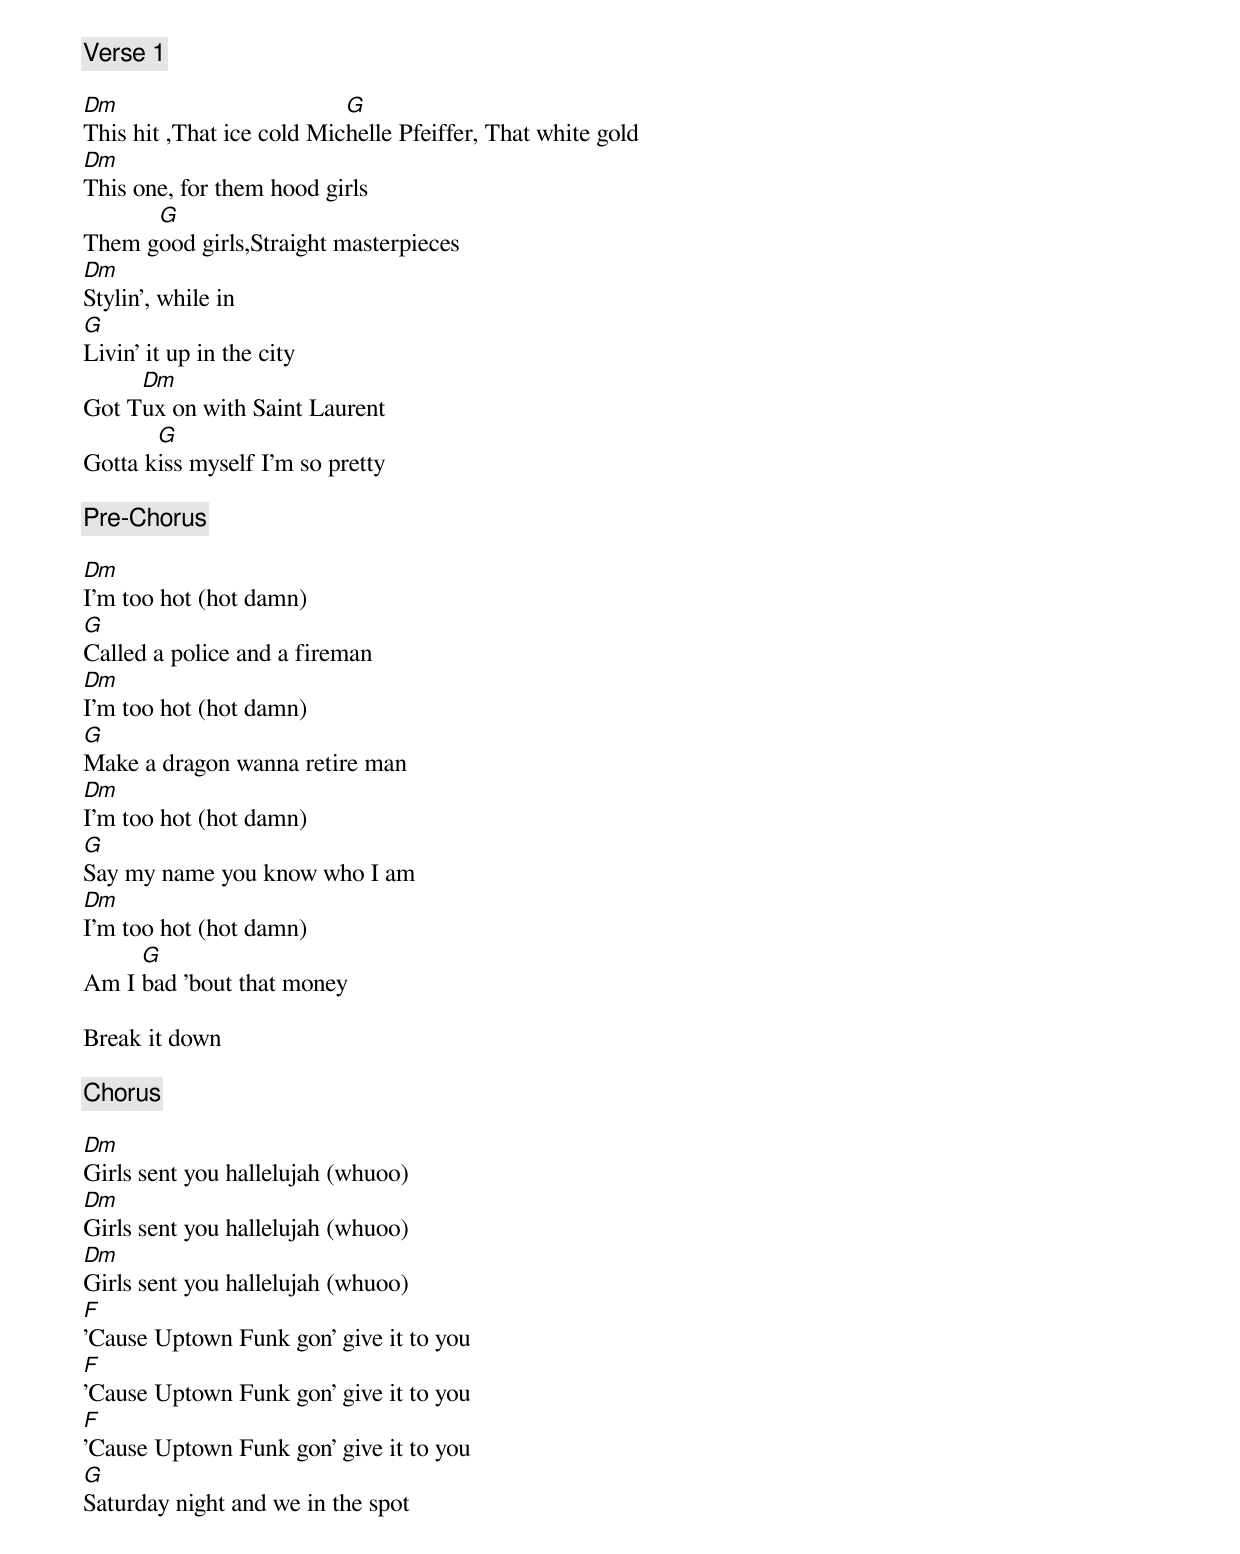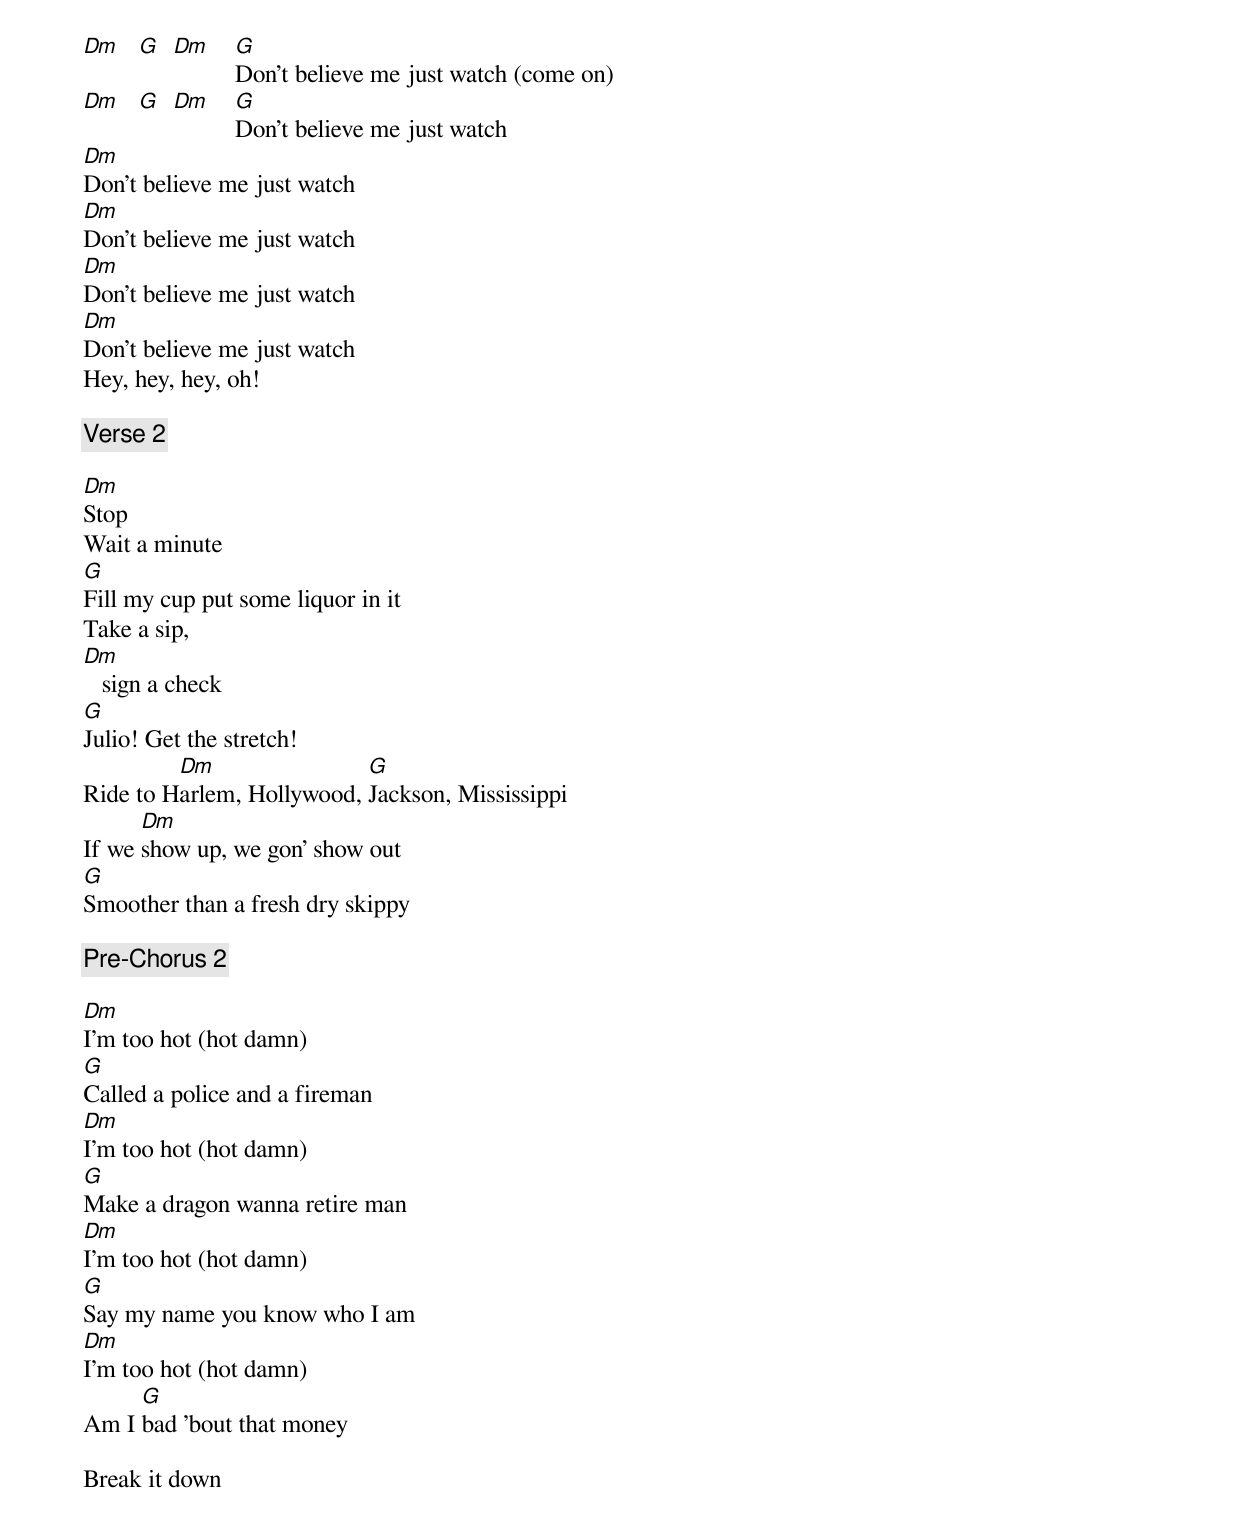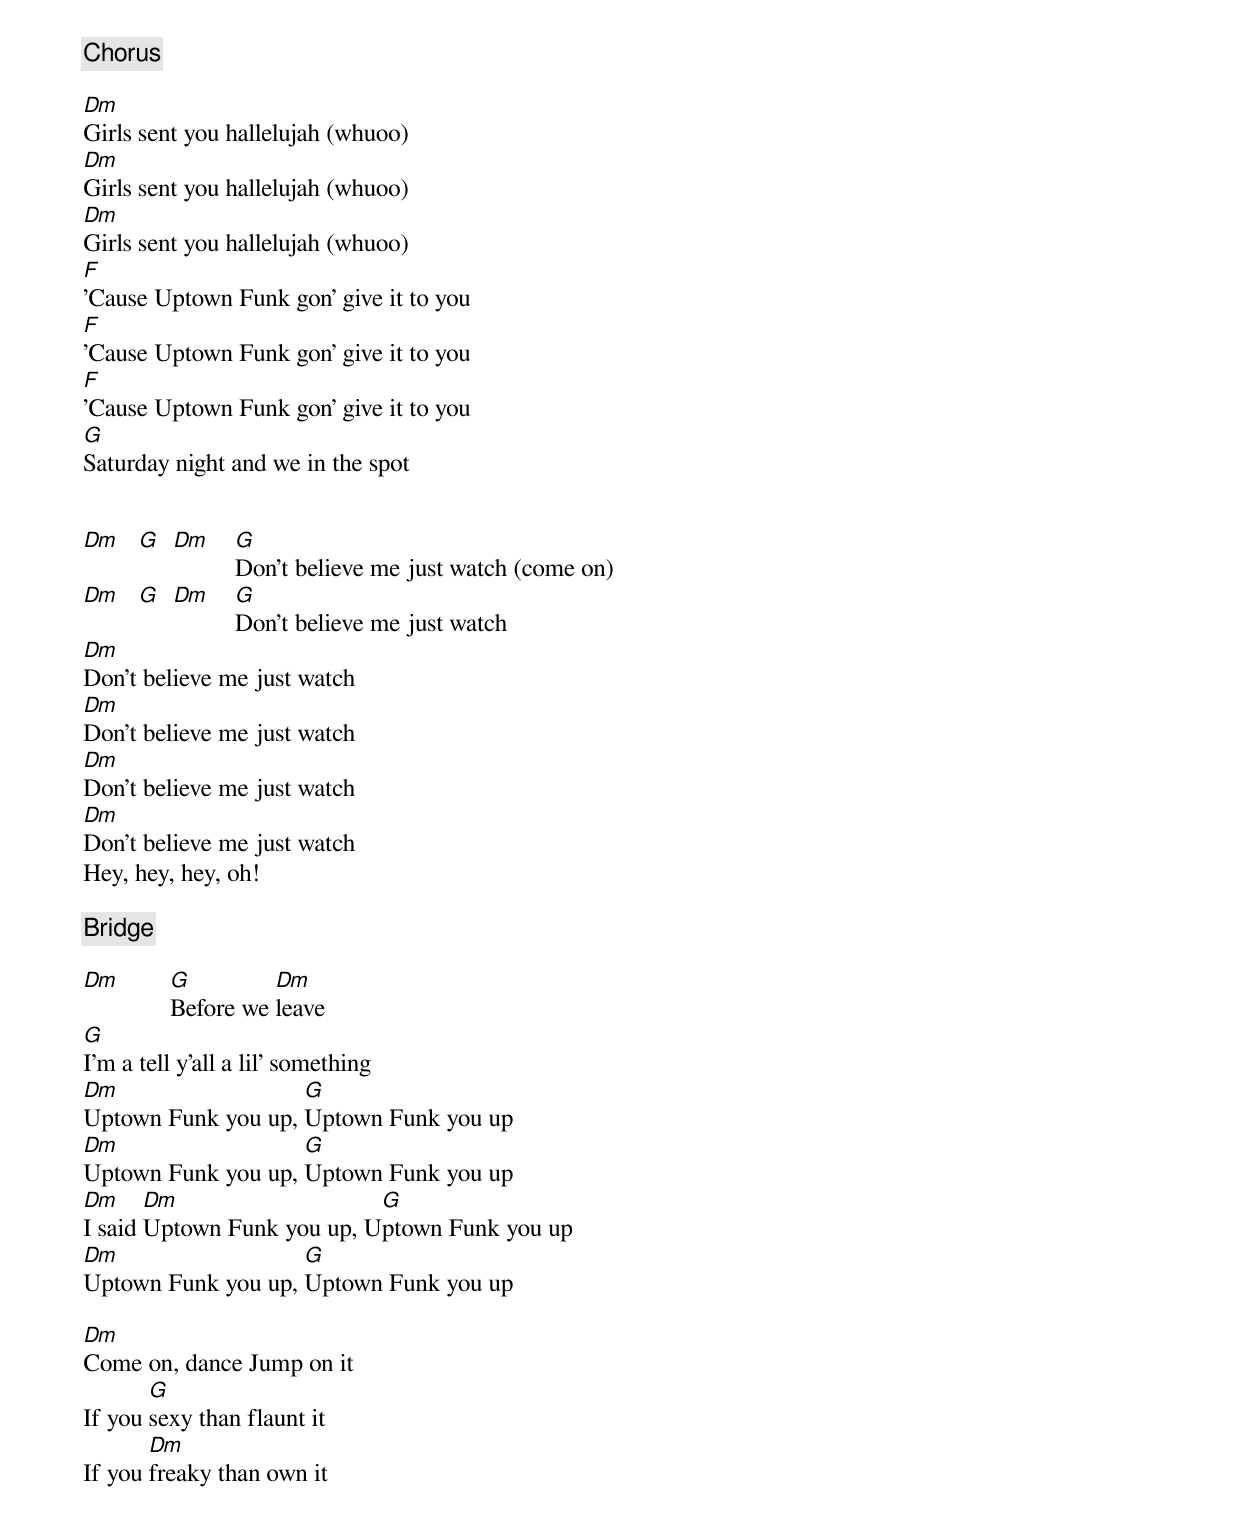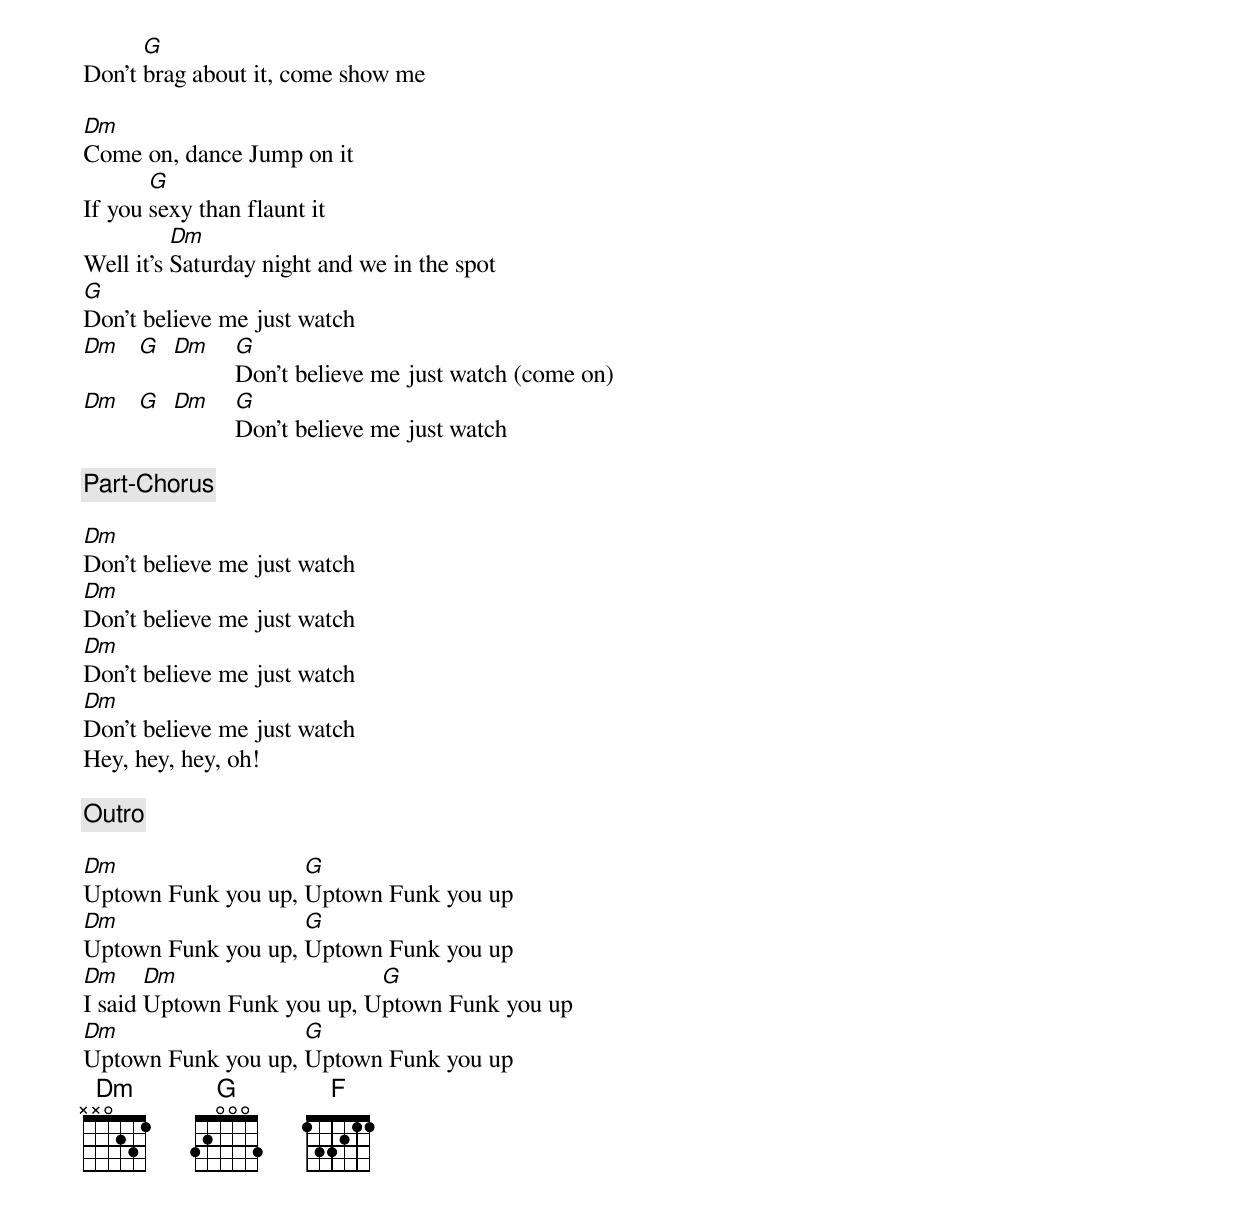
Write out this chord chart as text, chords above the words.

[Verse 1]

Dm                         G
This hit ,That ice cold Michelle Pfeiffer, That white gold
Dm
This one, for them hood girls
      G
Them good girls,Straight masterpieces
Dm
Stylin', while in
G
Livin' it up in the city
     Dm
Got Tux on with Saint Laurent
       G
Gotta kiss myself I'm so pretty

[Pre-Chorus]

Dm
I'm too hot (hot damn)
G
Called a police and a fireman
Dm
I'm too hot (hot damn)
G
Make a dragon wanna retire man
Dm
I'm too hot (hot damn)
G
Say my name you know who I am
Dm
I'm too hot (hot damn)
     G
Am I bad 'bout that money

Break it down

[Chorus]

Dm
Girls sent you hallelujah (whuoo)
Dm
Girls sent you hallelujah (whuoo)
Dm
Girls sent you hallelujah (whuoo)
F
'Cause Uptown Funk gon' give it to you
F
'Cause Uptown Funk gon' give it to you
F
'Cause Uptown Funk gon' give it to you
G
Saturday night and we in the spot


Dm G Dm  G
         Don't believe me just watch (come on)
Dm G Dm  G
         Don't believe me just watch
Dm
Don't believe me just watch
Dm
Don't believe me just watch
Dm
Don't believe me just watch
Dm
Don't believe me just watch
Hey, hey, hey, oh!

[Verse 2]

Dm
Stop
Wait a minute
G
Fill my cup put some liquor in it
Take a sip,
Dm
   sign a check
G
Julio! Get the stretch!
         Dm                G
Ride to Harlem, Hollywood, Jackson, Mississippi
      Dm
If we show up, we gon' show out
G
Smoother than a fresh dry skippy

[Pre-Chorus 2]

Dm
I'm too hot (hot damn)
G
Called a police and a fireman
Dm
I'm too hot (hot damn)
G
Make a dragon wanna retire man
Dm
I'm too hot (hot damn)
G
Say my name you know who I am
Dm
I'm too hot (hot damn)
     G
Am I bad 'bout that money

Break it down

[Chorus]

Dm
Girls sent you hallelujah (whuoo)
Dm
Girls sent you hallelujah (whuoo)
Dm
Girls sent you hallelujah (whuoo)
F
'Cause Uptown Funk gon' give it to you
F
'Cause Uptown Funk gon' give it to you
F
'Cause Uptown Funk gon' give it to you
G
Saturday night and we in the spot


Dm G Dm  G
         Don't believe me just watch (come on)
Dm G Dm  G
         Don't believe me just watch
Dm
Don't believe me just watch
Dm
Don't believe me just watch
Dm
Don't believe me just watch
Dm
Don't believe me just watch
Hey, hey, hey, oh!

[Bridge]

Dm      G         Dm
        Before we leave
G
I'm a tell y'all a lil' something
Dm                  G
Uptown Funk you up, Uptown Funk you up
Dm                  G
Uptown Funk you up, Uptown Funk you up
Dm     Dm                   G
I said Uptown Funk you up, Uptown Funk you up
Dm                  G
Uptown Funk you up, Uptown Funk you up

Dm
Come on, dance Jump on it
       G
If you sexy than flaunt it
       Dm
If you freaky than own it
      G
Don't brag about it, come show me

Dm
Come on, dance Jump on it
       G
If you sexy than flaunt it
          Dm
Well it's Saturday night and we in the spot
G
Don't believe me just watch
Dm G Dm  G
         Don't believe me just watch (come on)
Dm G Dm  G
         Don't believe me just watch

[Part-Chorus]

Dm
Don't believe me just watch
Dm
Don't believe me just watch
Dm
Don't believe me just watch
Dm
Don't believe me just watch
Hey, hey, hey, oh!

[Outro]

Dm                  G
Uptown Funk you up, Uptown Funk you up
Dm                  G
Uptown Funk you up, Uptown Funk you up
Dm     Dm                   G
I said Uptown Funk you up, Uptown Funk you up
Dm                  G
Uptown Funk you up, Uptown Funk you up
